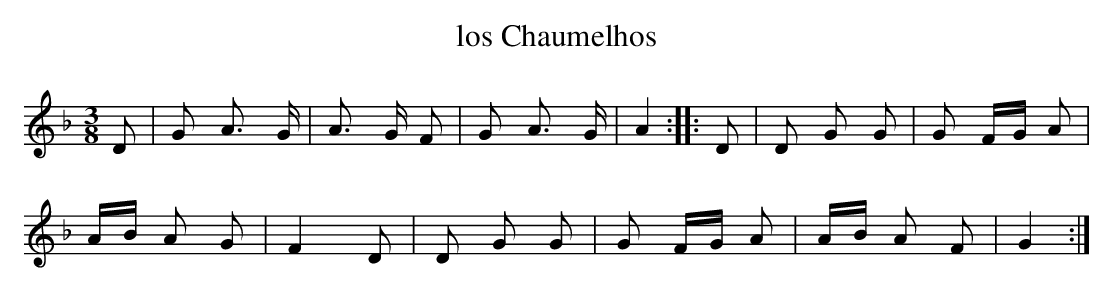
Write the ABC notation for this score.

X:1
T: los Chaumelhos
M: 3/8
L: 1/8
K: Gdor
D |\
G A> G | A> G F | G A> G | A2 :: D | D G G | G F/G/ A |
A/B/ A G | F2 D | D G G | G F/G/ A | A/B/ A F | G2 :|
